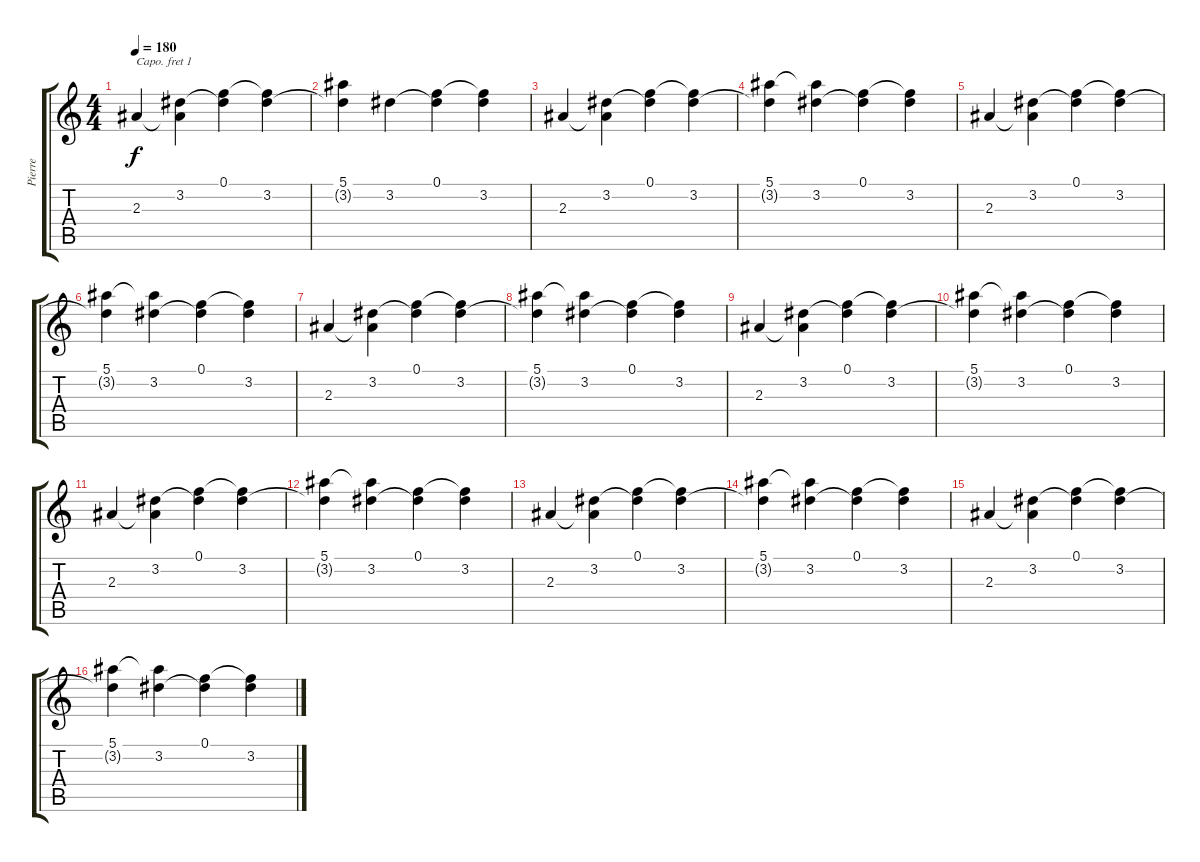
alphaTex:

\track ("Pierre" "Pierre") {instrument electricguitarclean}
\staff {score tabs}
\capo 1
\tuning (E4 B3 G3 D3 A2 E2) {hide}
\ts (4 4)
\tempo 180
\clef g2
\ks c
2.3.4{dy f} (3.2 2.3{t}).4 (0.1 3.2{t}).4 (0.1{t} 3.2).4 |
(5.1 3.2{t}).4 3.2.4 (0.1 3.2{t}).4 (0.1{t} 3.2).4 |
2.3.4 (3.2 2.3{t}).4 (0.1 3.2{t}).4 (0.1{t} 3.2).4 |
(5.1 3.2{t}).4 (5.1{t} 3.2).4 (0.1 3.2{t}).4 (0.1{t} 3.2).4 |
2.3.4 (3.2 2.3{t}).4 (0.1 3.2{t}).4 (0.1{t} 3.2).4 |
(5.1 3.2{t}).4 (5.1{t} 3.2).4 (0.1 3.2{t}).4 (0.1{t} 3.2).4 |
2.3.4 (3.2 2.3{t}).4 (0.1 3.2{t}).4 (0.1{t} 3.2).4 |
(5.1 3.2{t}).4 (5.1{t} 3.2).4 (0.1 3.2{t}).4 (0.1{t} 3.2).4 |
2.3.4 (3.2 2.3{t}).4 (0.1 3.2{t}).4 (0.1{t} 3.2).4 |
(5.1 3.2{t}).4 (5.1{t} 3.2).4 (0.1 3.2{t}).4 (0.1{t} 3.2).4 |
2.3.4 (3.2 2.3{t}).4 (0.1 3.2{t}).4 (0.1{t} 3.2).4 |
(5.1 3.2{t}).4 (5.1{t} 3.2).4 (0.1 3.2{t}).4 (0.1{t} 3.2).4 |
2.3.4 (3.2 2.3{t}).4 (0.1 3.2{t}).4 (0.1{t} 3.2).4 |
(5.1 3.2{t}).4 (5.1{t} 3.2).4 (0.1 3.2{t}).4 (0.1{t} 3.2).4 |
2.3.4 (3.2 2.3{t}).4 (0.1 3.2{t}).4 (0.1{t} 3.2).4 |
(5.1 3.2{t}).4 (5.1{t} 3.2).4 (0.1 3.2{t}).4 (0.1{t} 3.2).4
